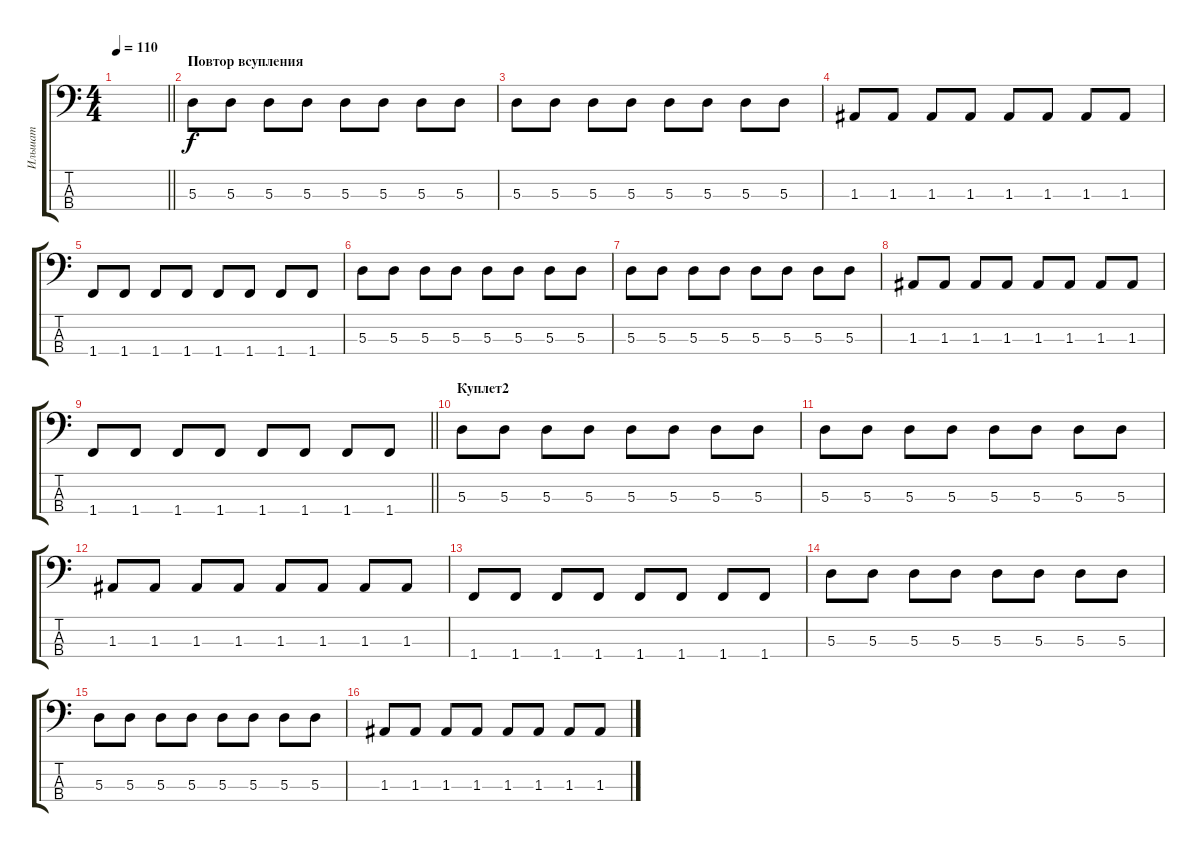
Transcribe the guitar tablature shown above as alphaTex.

\track ("Ильшат" "Ильшат") {instrument electricbassfinger}
\staff {score tabs}
\tuning (G2 D2 A1 E1) {hide}
\ts (4 4)
\tempo 110
\clef f4
\barLineRight lightlight
\ks c
|
\section ("" "Повтор всупления")
5.3.8 5.3.8 5.3.8 5.3.8 5.3.8 5.3.8 5.3.8 5.3.8 |
5.3.8 5.3.8 5.3.8 5.3.8 5.3.8 5.3.8 5.3.8 5.3.8 |
1.3.8 1.3.8 1.3.8 1.3.8 1.3.8 1.3.8 1.3.8 1.3.8 |
1.4.8 1.4.8 1.4.8 1.4.8 1.4.8 1.4.8 1.4.8 1.4.8 |
5.3.8 5.3.8 5.3.8 5.3.8 5.3.8 5.3.8 5.3.8 5.3.8 |
5.3.8 5.3.8 5.3.8 5.3.8 5.3.8 5.3.8 5.3.8 5.3.8 |
1.3.8 1.3.8 1.3.8 1.3.8 1.3.8 1.3.8 1.3.8 1.3.8 |
\barLineRight lightlight
1.4.8 1.4.8 1.4.8 1.4.8 1.4.8 1.4.8 1.4.8 1.4.8 |
\section ("" "Куплет2")
5.3.8 5.3.8 5.3.8 5.3.8 5.3.8 5.3.8 5.3.8 5.3.8 |
5.3.8 5.3.8 5.3.8 5.3.8 5.3.8 5.3.8 5.3.8 5.3.8 |
1.3.8 1.3.8 1.3.8 1.3.8 1.3.8 1.3.8 1.3.8 1.3.8 |
1.4.8 1.4.8 1.4.8 1.4.8 1.4.8 1.4.8 1.4.8 1.4.8 |
5.3.8 5.3.8 5.3.8 5.3.8 5.3.8 5.3.8 5.3.8 5.3.8 |
5.3.8 5.3.8 5.3.8 5.3.8 5.3.8 5.3.8 5.3.8 5.3.8 |
1.3.8 1.3.8 1.3.8 1.3.8 1.3.8 1.3.8 1.3.8 1.3.8
